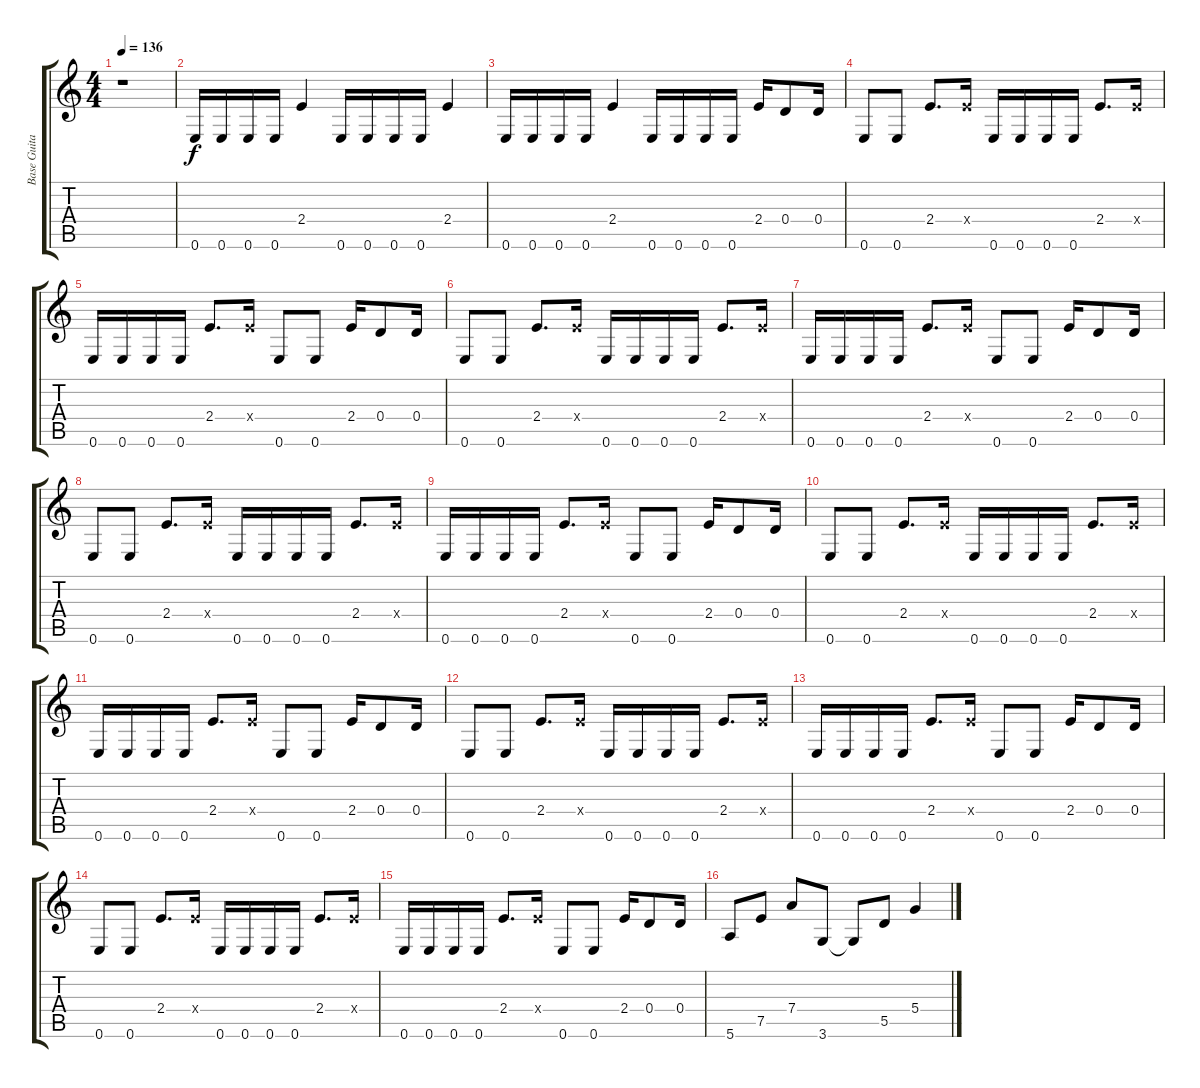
\track ("Base Guitar" "Base Guita") {instrument overdrivenguitar}
\staff {score tabs}
\tuning (E4 B3 G3 D3 A2 E2) {hide}
\ts (4 4)
\tempo 136
\clef g2
\ks c
r.1{dy f instrument overdrivenguitar} |
0.6.16 0.6.16 0.6.16 0.6.16 2.4.4 0.6.16 0.6.16 0.6.16 0.6.16 2.4.4 |
0.6.16 0.6.16 0.6.16 0.6.16 2.4.4 0.6.16 0.6.16 0.6.16 0.6.16 2.4.16 0.4.8 0.4.16 |
0.6.8 0.6.8 2.4.8{d} 2.4{x}.16 0.6.16 0.6.16 0.6.16 0.6.16 2.4.8{d} 2.4{x}.16 |
0.6.16 0.6.16 0.6.16 0.6.16 2.4.8{d} 2.4{x}.16 0.6.8 0.6.8 2.4.16 0.4.8 0.4.16 |
0.6.8 0.6.8 2.4.8{d} 2.4{x}.16 0.6.16 0.6.16 0.6.16 0.6.16 2.4.8{d} 2.4{x}.16 |
0.6.16 0.6.16 0.6.16 0.6.16 2.4.8{d} 2.4{x}.16 0.6.8 0.6.8 2.4.16 0.4.8 0.4.16 |
0.6.8 0.6.8 2.4.8{d} 2.4{x}.16 0.6.16 0.6.16 0.6.16 0.6.16 2.4.8{d} 2.4{x}.16 |
0.6.16 0.6.16 0.6.16 0.6.16 2.4.8{d} 2.4{x}.16 0.6.8 0.6.8 2.4.16 0.4.8 0.4.16 |
0.6.8 0.6.8 2.4.8{d} 2.4{x}.16 0.6.16 0.6.16 0.6.16 0.6.16 2.4.8{d} 2.4{x}.16 |
0.6.16 0.6.16 0.6.16 0.6.16 2.4.8{d} 2.4{x}.16 0.6.8 0.6.8 2.4.16 0.4.8 0.4.16 |
0.6.8 0.6.8 2.4.8{d} 2.4{x}.16 0.6.16 0.6.16 0.6.16 0.6.16 2.4.8{d} 2.4{x}.16 |
0.6.16 0.6.16 0.6.16 0.6.16 2.4.8{d} 2.4{x}.16 0.6.8 0.6.8 2.4.16 0.4.8 0.4.16 |
0.6.8 0.6.8 2.4.8{d} 2.4{x}.16 0.6.16 0.6.16 0.6.16 0.6.16 2.4.8{d} 2.4{x}.16 |
0.6.16 0.6.16 0.6.16 0.6.16 2.4.8{d} 2.4{x}.16 0.6.8 0.6.8 2.4.16 0.4.8 0.4.16 |
5.6.8 7.5.8 7.4.8 3.6.8 3.6{t}.8 5.5.8 5.4.4
